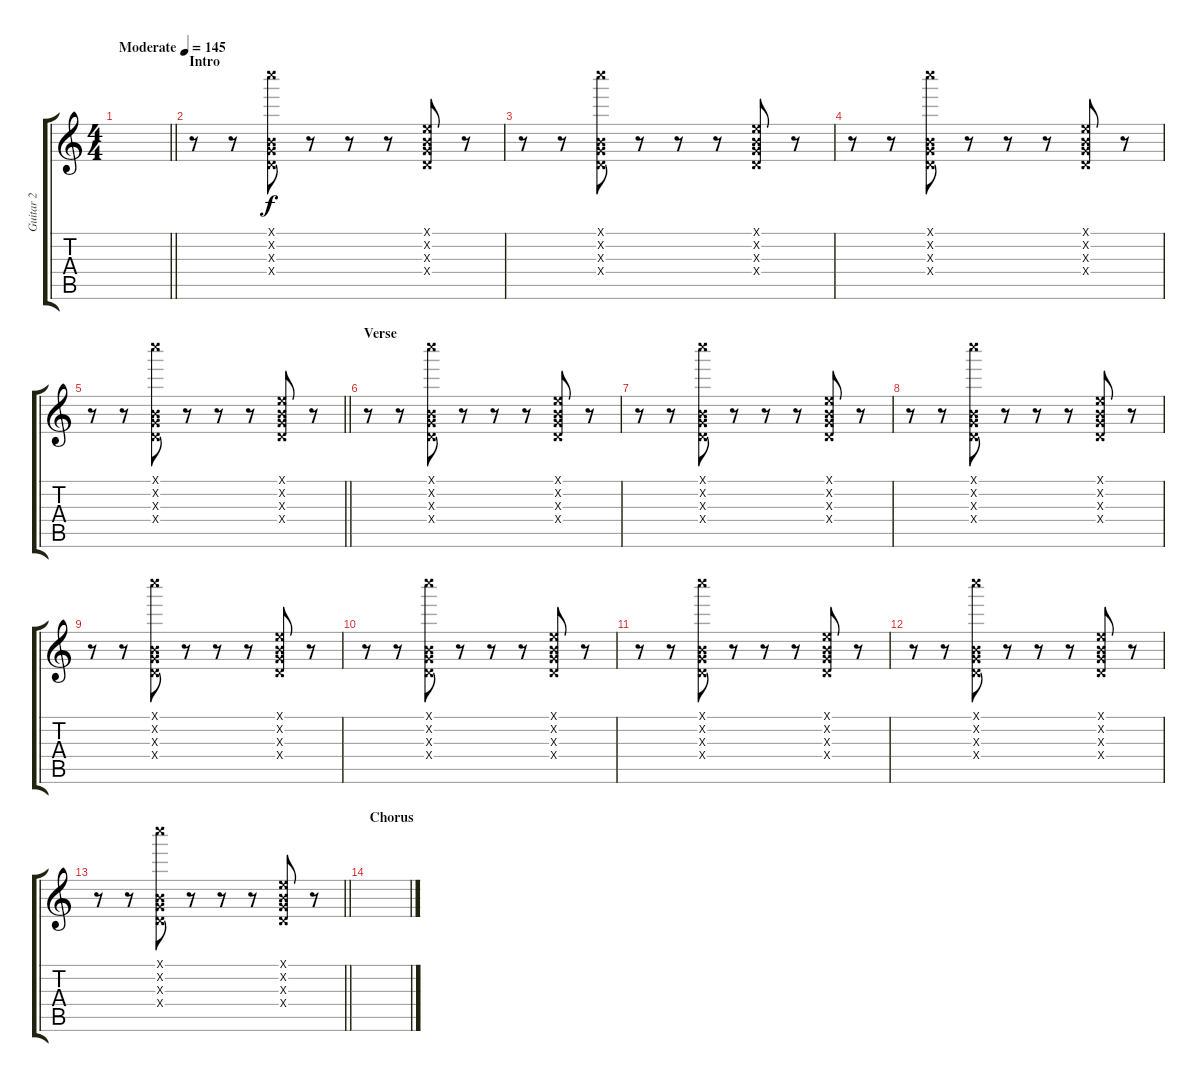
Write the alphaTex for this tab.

\track ("Guitar 2" "Guitar 2") {instrument electricguitarclean}
\staff {score tabs}
\tuning (E4 B3 G3 D3 A2 E2) {hide}
\ts (4 4)
\tempo (145 "Moderate")
\clef g2
\barLineRight lightlight
\ks c
|
\section ("" "Intro")
r.8 r.8 (20.1{x} 0.2{x} 0.3{x} 0.4{x}).8 r.8 r.8 r.8 (0.1{x} 0.2{x} 0.3{x} 0.4{x}).8 r.8 |
r.8 r.8 (20.1{x} 0.2{x} 0.3{x} 0.4{x}).8 r.8 r.8 r.8 (0.1{x} 0.2{x} 0.3{x} 0.4{x}).8 r.8 |
r.8 r.8 (20.1{x} 0.2{x} 0.3{x} 0.4{x}).8 r.8 r.8 r.8 (0.1{x} 0.2{x} 0.3{x} 0.4{x}).8 r.8 |
\barLineRight lightlight
r.8 r.8 (20.1{x} 0.2{x} 0.3{x} 0.4{x}).8 r.8 r.8 r.8 (0.1{x} 0.2{x} 0.3{x} 0.4{x}).8 r.8 |
\section ("" "Verse")
r.8 r.8 (20.1{x} 0.2{x} 0.3{x} 0.4{x}).8 r.8 r.8 r.8 (0.1{x} 0.2{x} 0.3{x} 0.4{x}).8 r.8 |
r.8 r.8 (20.1{x} 0.2{x} 0.3{x} 0.4{x}).8 r.8 r.8 r.8 (0.1{x} 0.2{x} 0.3{x} 0.4{x}).8 r.8 |
r.8 r.8 (20.1{x} 0.2{x} 0.3{x} 0.4{x}).8 r.8 r.8 r.8 (0.1{x} 0.2{x} 0.3{x} 0.4{x}).8 r.8 |
r.8 r.8 (20.1{x} 0.2{x} 0.3{x} 0.4{x}).8 r.8 r.8 r.8 (0.1{x} 0.2{x} 0.3{x} 0.4{x}).8 r.8 |
r.8 r.8 (20.1{x} 0.2{x} 0.3{x} 0.4{x}).8 r.8 r.8 r.8 (0.1{x} 0.2{x} 0.3{x} 0.4{x}).8 r.8 |
r.8 r.8 (20.1{x} 0.2{x} 0.3{x} 0.4{x}).8 r.8 r.8 r.8 (0.1{x} 0.2{x} 0.3{x} 0.4{x}).8 r.8 |
r.8 r.8 (20.1{x} 0.2{x} 0.3{x} 0.4{x}).8 r.8 r.8 r.8 (0.1{x} 0.2{x} 0.3{x} 0.4{x}).8 r.8 |
\barLineRight lightlight
r.8 r.8 (20.1{x} 0.2{x} 0.3{x} 0.4{x}).8 r.8 r.8 r.8 (0.1{x} 0.2{x} 0.3{x} 0.4{x}).8 r.8 |
\section ("" "Chorus")
